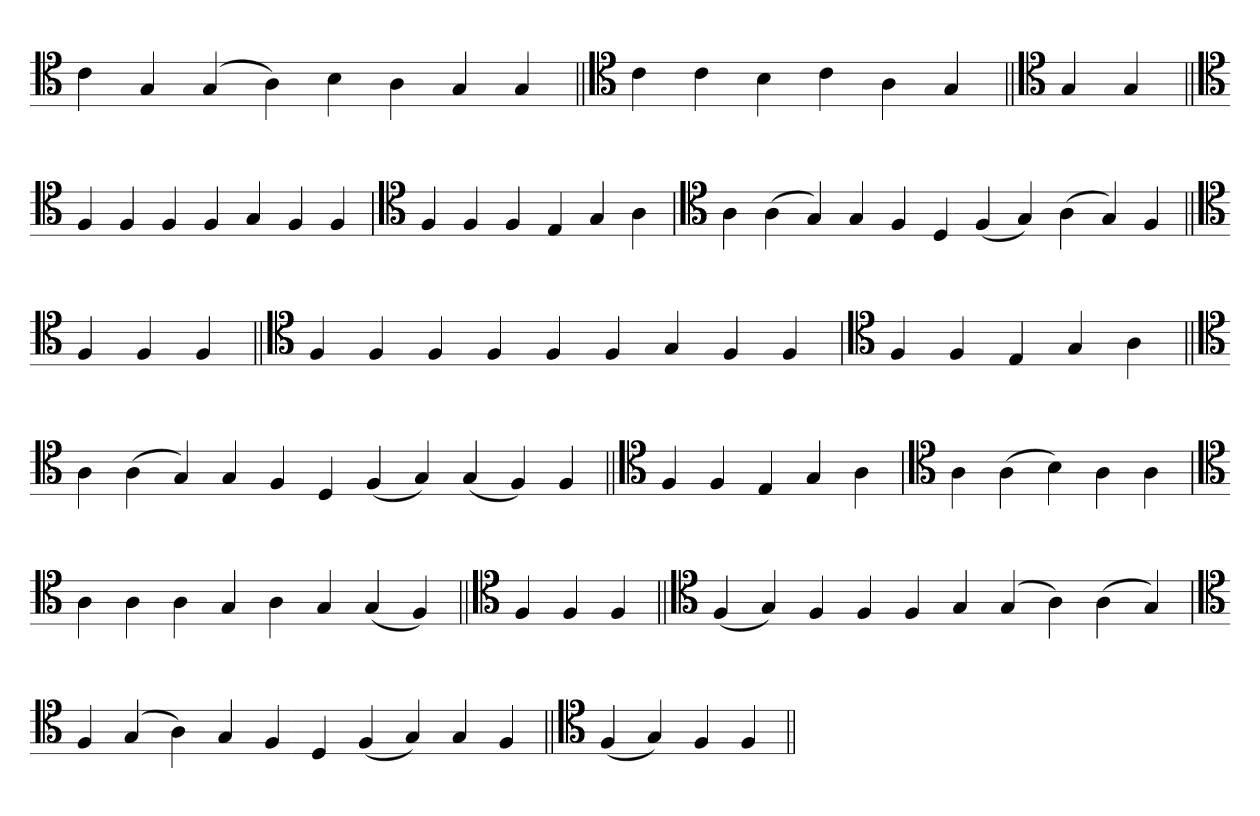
**kern
*part1
*staff1
*clefC4
=
4c
4G
(4G
4A)
4B
4A
4G
4G
=||
*clefC4
4c
4c
4B
4c
4A
4G
=||
*clefC4
4G
4G
=||
*clefC4
4F
4F
4F
4F
4G
4F
4F
=`
*clefC4
4F
4F
4F
4E
4G
4A
='
*clefC4
4A
(4A
4G)
4G
4F
4D
(4F
4G)
(4A
4G)
4F
=||
*clefC4
4F
4F
4F
=||
*clefC4
4F
4F
4F
4F
4F
4F
4G
4F
4F
=`
*clefC4
4F
4F
4E
4G
4A
=||
*clefC4
4A
(4A
4G)
4G
4F
4D
(4F
4G)
(4G
4F)
4F
=||
*clefC4
4F
4F
4E
4G
4A
=`
*clefC4
4A
(4A
4B)
4A
4A
=`
*clefC4
4A
4A
4A
4G
4A
4G
(4G
4F)
=||
*clefC4
4F
4F
4F
=||
*clefC4
(4F
4G)
4F
4F
4F
4G
(4G
4A)
(4A
4G)
='
*clefC4
4F
(4G
4A)
4G
4F
4D
(4F
4G)
4G
4F
=||
*clefC4
(4F
4G)
4F
4F
=||
*-
